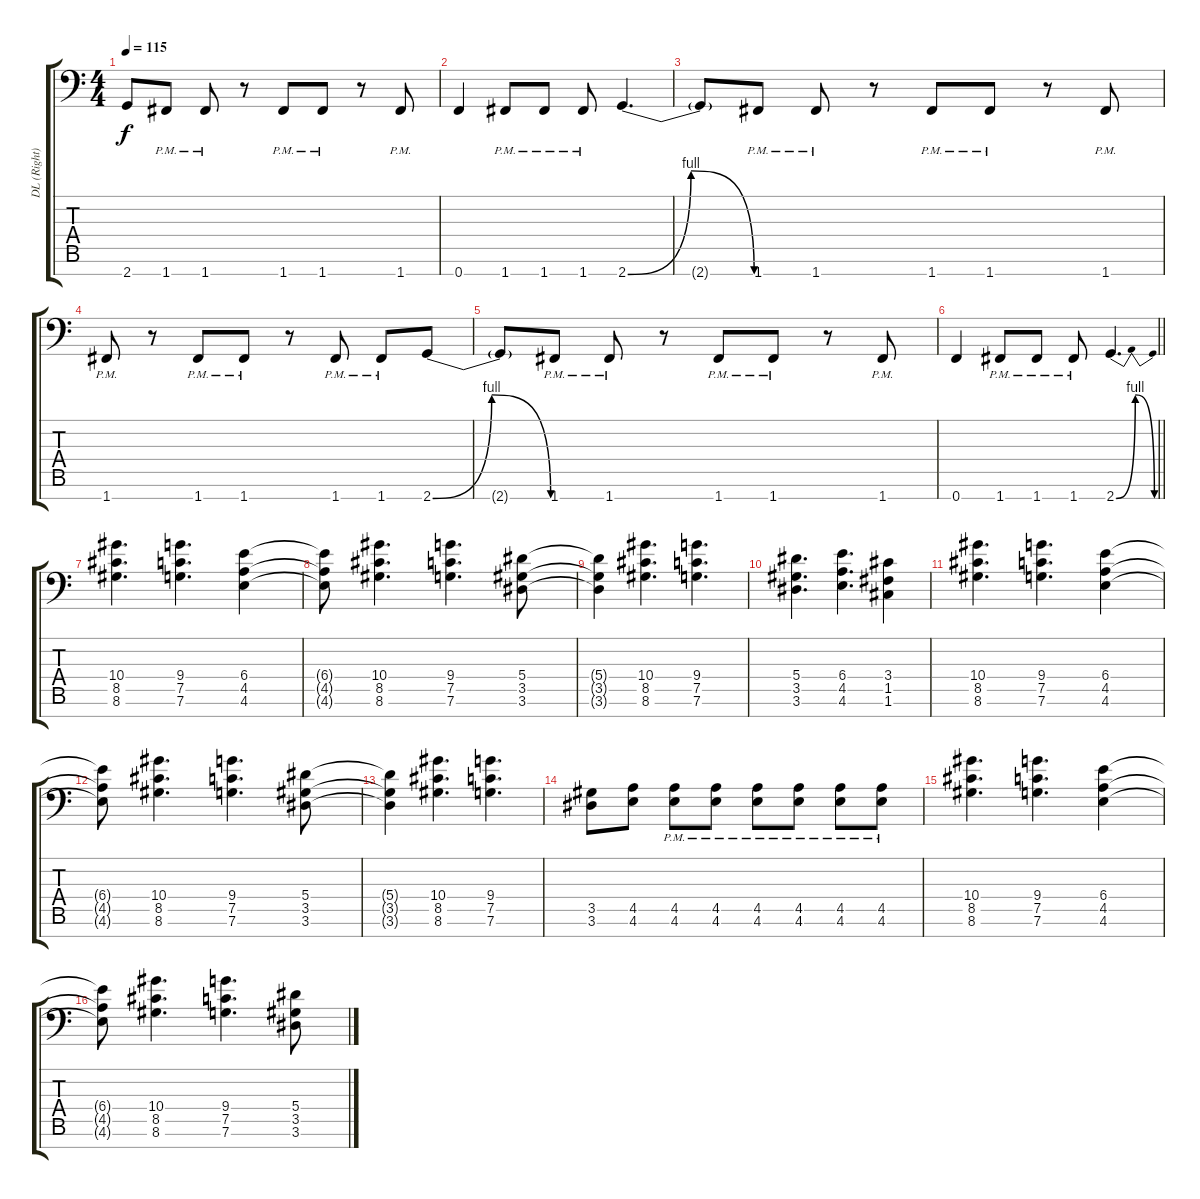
\track ("DL (Right)" "DL (Right)") {instrument distortionguitar}
\staff {score tabs}
\tuning (C4 G3 Eb3 Bb2 F2 C2 F1) {hide}
\ts (4 4)
\tempo 115
\clef f4
\ks c
2.7{t}.8{dy f} 1.7{pm}.8 1.7{pm}.8 r.8 1.7{pm}.8 1.7{pm}.8 r.8 1.7{pm}.8 |
0.7.4 1.7{pm}.8 1.7{pm}.8 1.7{pm}.8 2.7{be (bendrelease 0 0 10 4 20 4 60 0)}.4{d} |
2.7{t}.8 1.7{pm}.8 1.7{pm}.8 r.8 1.7{pm}.8 1.7{pm}.8 r.8 1.7{pm}.8 |
1.7{pm}.8 r.8 1.7{pm}.8 1.7{pm}.8 r.8 1.7{pm}.8 1.7{pm}.8 2.7{be (bendrelease 0 0 7 4 17 4 60 0)}.8 |
2.7{t}.8 1.7{pm}.8 1.7{pm}.8 r.8 1.7{pm}.8 1.7{pm}.8 r.8 1.7{pm}.8 |
\barLineRight lightlight
0.7.4 1.7{pm}.8 1.7{pm}.8 1.7{pm}.8 2.7{be (bendrelease 0 0 10 4 20 4 60 0)}.4{d} |
\section ("" "")
(10.4 8.5 8.6).4{d} (9.4 7.5 7.6).4{d} (6.4 4.5 4.6).4 |
(6.4{t} 4.5{t} 4.6{t}).8 (10.4 8.5 8.6).4{d} (9.4 7.5 7.6).4{d} (5.4 3.5 3.6).8 |
(5.4{t} 3.5{t} 3.6{t}).4 (10.4 8.5 8.6).4{d} (9.4 7.5 7.6).4{d} |
(5.4 3.5 3.6).4{d} (6.4 4.5 4.6).4{d} (3.4 1.5 1.6).4 |
(10.4 8.5 8.6).4{d} (9.4 7.5 7.6).4{d} (6.4 4.5 4.6).4 |
(6.4{t} 4.5{t} 4.6{t}).8 (10.4 8.5 8.6).4{d} (9.4 7.5 7.6).4{d} (5.4 3.5 3.6).8 |
(5.4{t} 3.5{t} 3.6{t}).4 (10.4 8.5 8.6).4{d} (9.4 7.5 7.6).4{d} |
(3.5 3.6).8 (4.5 4.6).8 (4.5{pm} 4.6{pm}).8 (4.5{pm} 4.6{pm}).8 (4.5{pm} 4.6{pm}).8 (4.5{pm} 4.6{pm}).8 (4.5{pm} 4.6{pm}).8 (4.5{pm} 4.6{pm}).8 |
(10.4 8.5 8.6).4{d} (9.4 7.5 7.6).4{d} (6.4 4.5 4.6).4 |
(6.4{t} 4.5{t} 4.6{t}).8 (10.4 8.5 8.6).4{d} (9.4 7.5 7.6).4{d} (5.4 3.5 3.6).8
